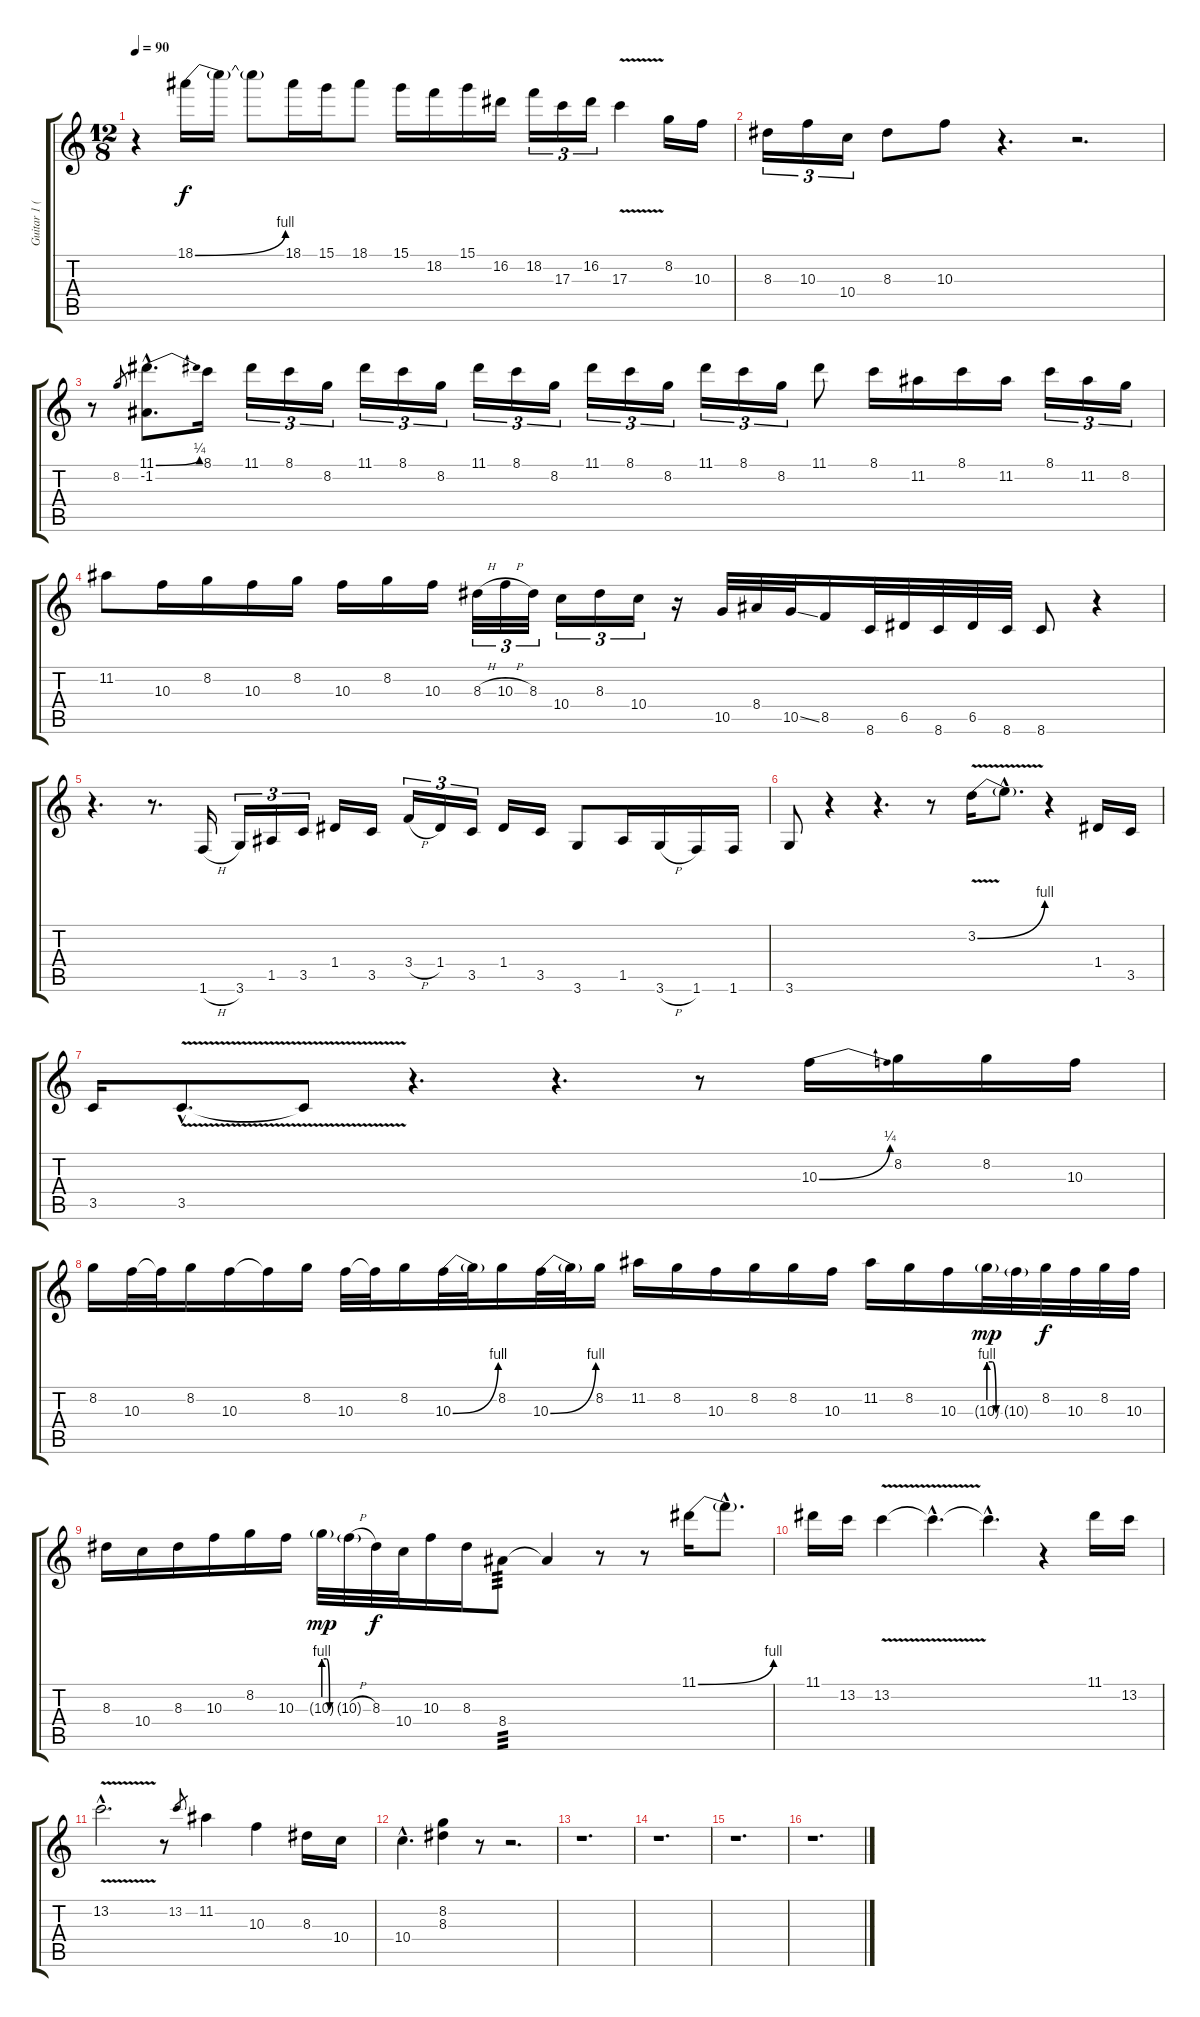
\track ("Guitar 1 (Eric Clapton)" "Guitar 1 (") {instrument distortionguitar}
\staff {score tabs}
\tuning (E4 B3 G3 D3 A2 E2) {hide}
\ts (12 8)
\tempo 90
\clef g2
\ks c
r.4{dy f} 18.1{be (bend 0 0 60 4)}.16 18.1{t}.16 18.1{t}.8 18.1.16 15.1.16 18.1.8 15.1.16 18.2.16 15.1.16 16.2.16 18.2.16{tu (3 2)} 17.3.16{tu (3 2)} 16.2.16{tu (3 2)} 17.3{v}.4 8.2.16 10.3.16 |
8.3.16{tu (3 2)} 10.3.16{tu (3 2)} 10.4.16{tu (3 2)} 8.3.8 10.3.8 r.4{d} r.2{d} |
r.8 8.2.8{gr} (11.1{be (bend 0 0 60 1) hac} -1.2{hac}).8{d} 8.1.16 11.1.16{tu (3 2)} 8.1.16{tu (3 2)} 8.2.16{tu (3 2)} 11.1.16{tu (3 2)} 8.1.16{tu (3 2)} 8.2.16{tu (3 2)} 11.1.16{tu (3 2)} 8.1.16{tu (3 2)} 8.2.16{tu (3 2)} 11.1.16{tu (3 2)} 8.1.16{tu (3 2)} 8.2.16{tu (3 2)} 11.1.16{tu (3 2)} 8.1.16{tu (3 2)} 8.2.16{tu (3 2)} 11.1.8 8.1.16 11.2.16 8.1.16 11.2.16 8.1.16{tu (3 2)} 11.2.16{tu (3 2)} 8.2.16{tu (3 2)} |
11.2.8 10.3.16 8.2.16 10.3.16 8.2.16 10.3.16 8.2.16 10.3.16 8.3{h}.32{tu (3 2)} 10.3{h}.32{tu (3 2)} 8.3.32{tu (3 2)} 10.4.16{tu (3 2)} 8.3.16{tu (3 2)} 10.4.16{tu (3 2)} r.16 10.5.32 8.4.32 10.5{ss}.32 8.5.16 8.6.32 6.5.32 8.6.32 6.5.32 8.6.32 8.6.8 r.4 |
r.4{d} r.8{d} 1.6{h}.16 3.6.16{tu (3 2)} 1.5.16{tu (3 2)} 3.5.16{tu (3 2)} 1.4.16 3.5.16 3.4{h}.16{tu (3 2)} 1.4.16{tu (3 2)} 3.5.16{tu (3 2)} 1.4.16 3.5.16 3.6.8 1.5.16 3.6{h}.16 1.6.16 1.6.16 |
3.6.8 r.4 r.4{d} r.8 3.2{be (bend 0 0 60 4) v}.16 3.2{hac t}.8{d} r.4 1.4.16 3.5.16 |
3.5.16 3.5{v hac}.8{d} 3.5{t}.8 r.4{d} r.4{d} r.8 10.3{be (bend 0 0 60 1)}.16 8.2.16 8.2.16 10.3.16 |
8.2.16 10.3.32 10.3{t}.32 8.2.16 10.3.16 10.3{t}.16 8.2.16 10.3.32 10.3{t}.32 8.2.16 10.3{be (bend 0 0 60 4)}.32 10.3{t}.32 8.2.16 10.3{be (bend 0 0 60 4)}.32 10.3{t}.32 8.2.16 11.2.16 8.2.16 10.3.16 8.2.16 8.2.16 10.3.16 11.2.16 8.2.16 10.3.16 10.3{be (custom 0 4 20 4 40 0 60 0) g}.32{dy mp} 10.3{g}.32 8.2.32{dy f} 10.3.32 8.2.32 10.3.32 |
8.3.16 10.4.16 8.3.16 10.3.16 8.2.16 10.3.16 10.3{be (custom 0 4 20 4 40 0 60 0) g}.32{dy mp} 10.3{h g}.32 8.3.32{dy f} 10.4.32 10.3.16 8.3.16 8.4.8{tp 3} 8.4{t}.4 r.8 r.8 11.1{be (bend 0 0 60 4)}.16 11.1{hac t}.8{d} |
11.1.16 13.2.16 13.2{v}.4 13.2{hac t}.4{d} 13.2{hac t}.4{d} r.4 11.1.16 13.2.16 |
13.2{v hac}.2{d} r.8 13.2.8{gr} 11.2.4 10.3.4 8.3.16 10.4.16 |
10.4{hac}.4{d} (8.2 8.3).4 r.8 r.2{d} |
r.1{d} |
r.1{d} |
r.1{d} |
r.1{d}
